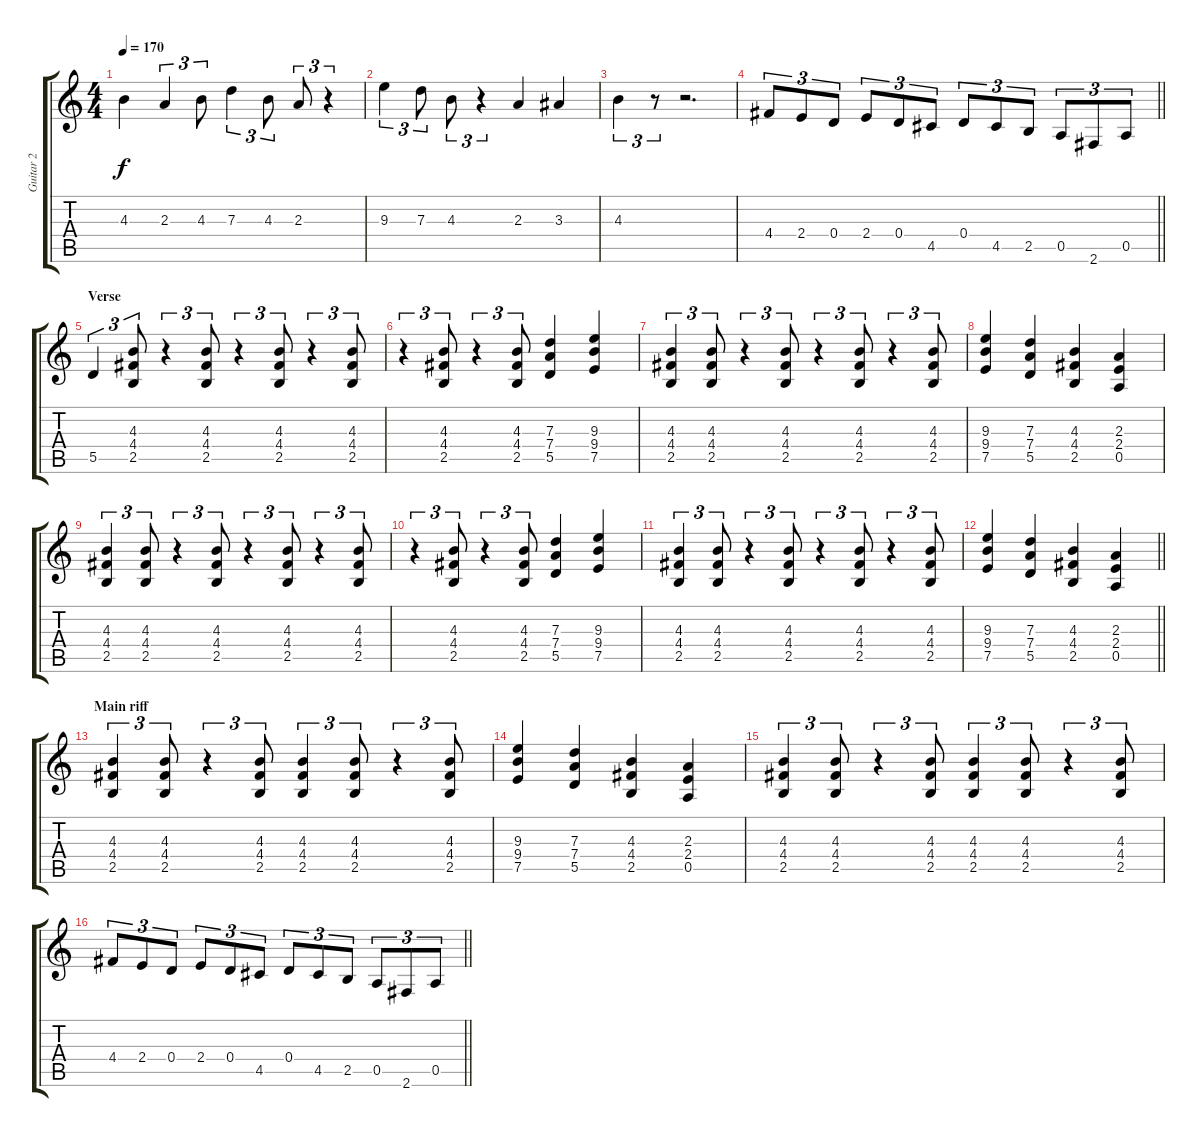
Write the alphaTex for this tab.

\track ("Guitar 2" "Guitar 2") {instrument distortionguitar}
\staff {score tabs}
\tuning (E4 B3 G3 D3 A2 E2) {hide}
\ts (4 4)
\tempo 170
\clef g2
\ks c
4.3.4{dy f} 2.3.4{tu (3 2)} 4.3.8{tu (3 2)} 7.3.4{tu (3 2)} 4.3.8{tu (3 2)} 2.3.8{tu (3 2)} r.4{tu (3 2)} |
9.3.4{tu (3 2)} 7.3.8{tu (3 2)} 4.3.8{tu (3 2)} r.4{tu (3 2)} 2.3.4 3.3.4 |
4.3.4{tu (3 2)} r.8{tu (3 2)} r.2{d} |
\barLineRight lightlight
4.4.8{tu (3 2)} 2.4.8{tu (3 2)} 0.4.8{tu (3 2)} 2.4.8{tu (3 2)} 0.4.8{tu (3 2)} 4.5.8{tu (3 2)} 0.4.8{tu (3 2)} 4.5.8{tu (3 2)} 2.5.8{tu (3 2)} 0.5.8{tu (3 2)} 2.6.8{tu (3 2)} 0.5.8{tu (3 2)} |
\section ("" "Verse")
5.5.4{tu (3 2)} (4.3 4.4 2.5).8{tu (3 2)} r.4{tu (3 2)} (4.3 4.4 2.5).8{tu (3 2)} r.4{tu (3 2)} (4.3 4.4 2.5).8{tu (3 2)} r.4{tu (3 2)} (4.3 4.4 2.5).8{tu (3 2)} |
r.4{tu (3 2)} (4.3 4.4 2.5).8{tu (3 2)} r.4{tu (3 2)} (4.3 4.4 2.5).8{tu (3 2)} (7.3 7.4 5.5).4 (9.3 9.4 7.5).4 |
(4.3 4.4 2.5).4{tu (3 2)} (4.3 4.4 2.5).8{tu (3 2)} r.4{tu (3 2)} (4.3 4.4 2.5).8{tu (3 2)} r.4{tu (3 2)} (4.3 4.4 2.5).8{tu (3 2)} r.4{tu (3 2)} (4.3 4.4 2.5).8{tu (3 2)} |
(9.3 9.4 7.5).4 (7.3 7.4 5.5).4 (4.3 4.4 2.5).4 (2.3 2.4 0.5).4 |
(4.3 4.4 2.5).4{tu (3 2)} (4.3 4.4 2.5).8{tu (3 2)} r.4{tu (3 2)} (4.3 4.4 2.5).8{tu (3 2)} r.4{tu (3 2)} (4.3 4.4 2.5).8{tu (3 2)} r.4{tu (3 2)} (4.3 4.4 2.5).8{tu (3 2)} |
r.4{tu (3 2)} (4.3 4.4 2.5).8{tu (3 2)} r.4{tu (3 2)} (4.3 4.4 2.5).8{tu (3 2)} (7.3 7.4 5.5).4 (9.3 9.4 7.5).4 |
(4.3 4.4 2.5).4{tu (3 2)} (4.3 4.4 2.5).8{tu (3 2)} r.4{tu (3 2)} (4.3 4.4 2.5).8{tu (3 2)} r.4{tu (3 2)} (4.3 4.4 2.5).8{tu (3 2)} r.4{tu (3 2)} (4.3 4.4 2.5).8{tu (3 2)} |
\barLineRight lightlight
(9.3 9.4 7.5).4 (7.3 7.4 5.5).4 (4.3 4.4 2.5).4 (2.3 2.4 0.5).4 |
\section ("" "Main riff")
(4.3 4.4 2.5).4{tu (3 2)} (4.3 4.4 2.5).8{tu (3 2)} r.4{tu (3 2)} (4.3 4.4 2.5).8{tu (3 2)} (4.3 4.4 2.5).4{tu (3 2)} (4.3 4.4 2.5).8{tu (3 2)} r.4{tu (3 2)} (4.3 4.4 2.5).8{tu (3 2)} |
(9.3 9.4 7.5).4 (7.3 7.4 5.5).4 (4.3 4.4 2.5).4 (2.3 2.4 0.5).4 |
(4.3 4.4 2.5).4{tu (3 2)} (4.3 4.4 2.5).8{tu (3 2)} r.4{tu (3 2)} (4.3 4.4 2.5).8{tu (3 2)} (4.3 4.4 2.5).4{tu (3 2)} (4.3 4.4 2.5).8{tu (3 2)} r.4{tu (3 2)} (4.3 4.4 2.5).8{tu (3 2)} |
\barLineRight lightlight
4.4.8{tu (3 2)} 2.4.8{tu (3 2)} 0.4.8{tu (3 2)} 2.4.8{tu (3 2)} 0.4.8{tu (3 2)} 4.5.8{tu (3 2)} 0.4.8{tu (3 2)} 4.5.8{tu (3 2)} 2.5.8{tu (3 2)} 0.5.8{tu (3 2)} 2.6.8{tu (3 2)} 0.5.8{tu (3 2)}
